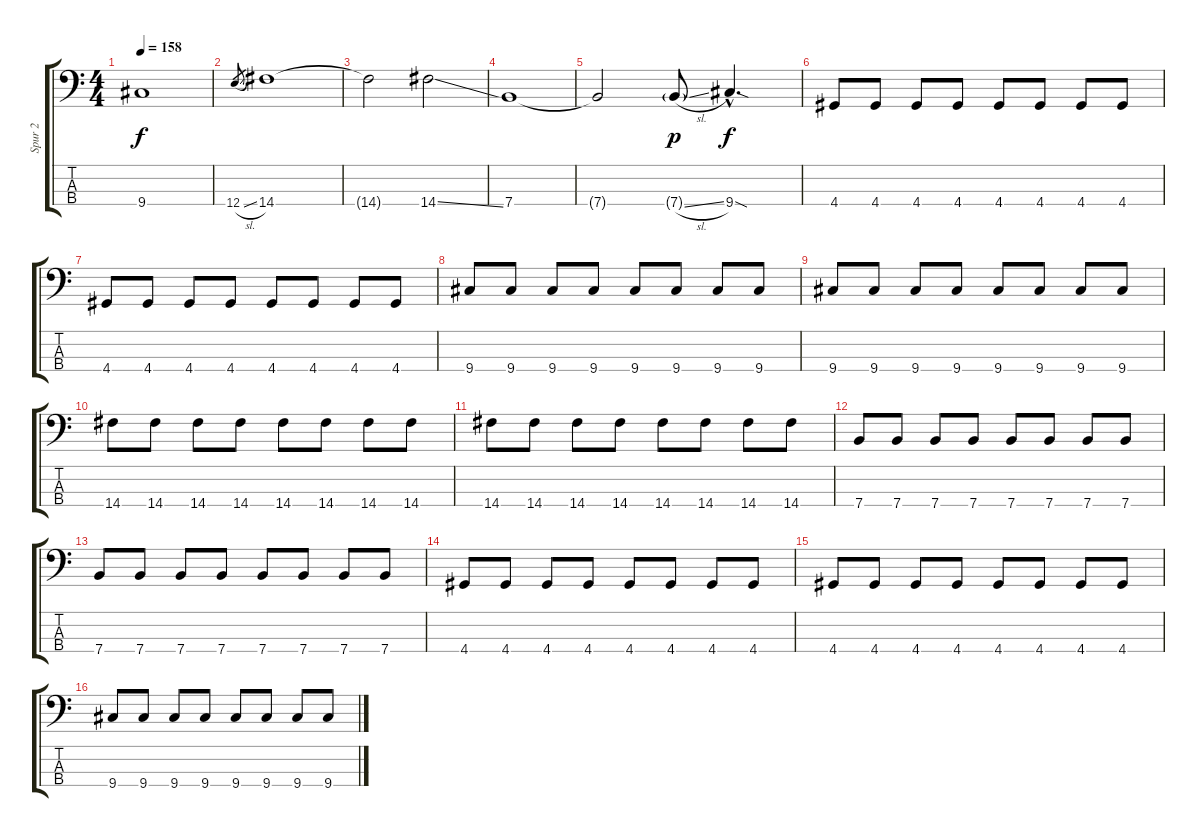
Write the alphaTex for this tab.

\track ("Spur 2" "Spur 2") {instrument electricbassfinger}
\staff {score tabs}
\tuning (G2 D2 A1 E1) {hide}
\ts (4 4)
\tempo 158
\clef f4
\ks c
9.4{t}.1{dy f} |
12.4{sl}.8{gr} 14.4.1 |
14.4{t}.2 14.4{ss}.2 |
7.4.1 |
7.4{t}.2 7.4{sl g}.8{dy p} 9.4{sod hac}.4{d dy f} |
4.4.8 4.4.8 4.4.8 4.4.8 4.4.8 4.4.8 4.4.8 4.4.8 |
4.4.8 4.4.8 4.4.8 4.4.8 4.4.8 4.4.8 4.4.8 4.4.8 |
9.4.8 9.4.8 9.4.8 9.4.8 9.4.8 9.4.8 9.4.8 9.4.8 |
9.4.8 9.4.8 9.4.8 9.4.8 9.4.8 9.4.8 9.4.8 9.4.8 |
14.4.8 14.4.8 14.4.8 14.4.8 14.4.8 14.4.8 14.4.8 14.4.8 |
14.4.8 14.4.8 14.4.8 14.4.8 14.4.8 14.4.8 14.4.8 14.4.8 |
7.4.8 7.4.8 7.4.8 7.4.8 7.4.8 7.4.8 7.4.8 7.4.8 |
7.4.8 7.4.8 7.4.8 7.4.8 7.4.8 7.4.8 7.4.8 7.4.8 |
4.4.8 4.4.8 4.4.8 4.4.8 4.4.8 4.4.8 4.4.8 4.4.8 |
4.4.8 4.4.8 4.4.8 4.4.8 4.4.8 4.4.8 4.4.8 4.4.8 |
9.4.8 9.4.8 9.4.8 9.4.8 9.4.8 9.4.8 9.4.8 9.4.8
